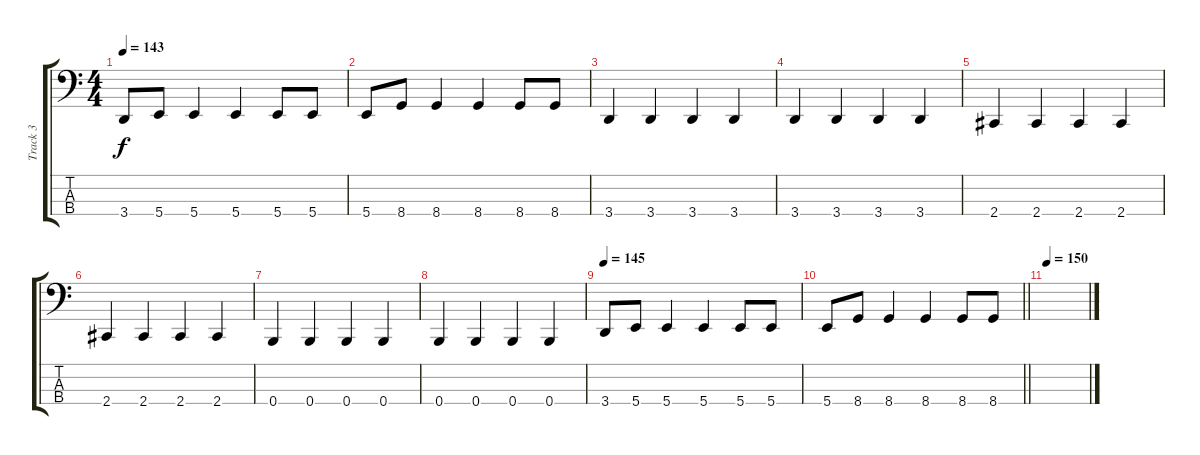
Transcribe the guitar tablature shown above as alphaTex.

\track ("Track 3" "Track 3") {instrument electricbasspick}
\staff {score tabs}
\tuning (D2 A1 E1 B0) {hide}
\ts (4 4)
\tempo 143
\clef f4
\ks c
3.4.8{dy f} 5.4.8 5.4.4 5.4.4 5.4.8 5.4.8 |
5.4.8 8.4.8 8.4.4 8.4.4 8.4.8 8.4.8 |
3.4.4 3.4.4 3.4.4 3.4.4 |
3.4.4 3.4.4 3.4.4 3.4.4 |
2.4.4 2.4.4 2.4.4 2.4.4 |
2.4.4 2.4.4 2.4.4 2.4.4 |
0.4.4 0.4.4 0.4.4 0.4.4 |
0.4.4 0.4.4 0.4.4 0.4.4 |
\tempo 145
3.4.8 5.4.8 5.4.4 5.4.4 5.4.8 5.4.8 |
\barLineRight lightlight
5.4.8 8.4.8 8.4.4 8.4.4 8.4.8 8.4.8 |
\section ("" "")
\tempo 150
